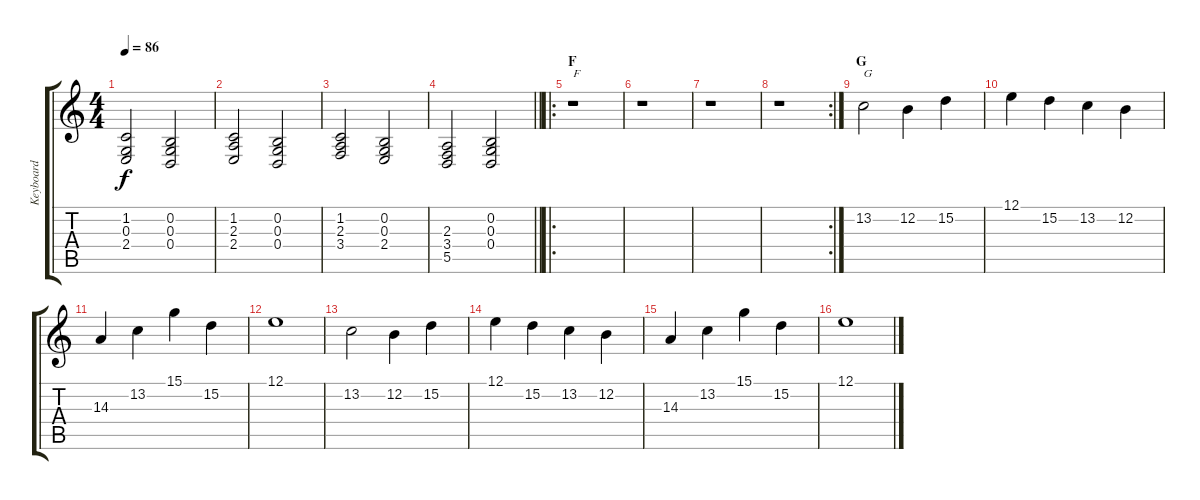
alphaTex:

\track ("Keyboard" "Keyboard") {instrument stringensemble1}
\staff {score tabs}
\tuning (E4 B3 G3 D3 A2 E2) {hide}
\ts (4 4)
\tempo 86
\clef g2
\ks c
(1.2 0.3 2.4).2{dy f} (0.2 0.3 0.4).2 |
(1.2 2.3 2.4).2 (0.2 0.3 0.4).2 |
(1.2 2.3 3.4).2 (0.2 0.3 2.4).2 |
\barLineRight lightlight
(2.3 3.4 5.5).2 (0.2 0.3 0.4).2 |
\ro
\section ("" "F")
r.1{txt "F"} |
r.1 |
r.1 |
\rc 2
r.1 |
\section ("" "G")
13.2.2{txt "G" instrument stringensemble1} 12.2.4 15.2.4 |
12.1.4 15.2.4 13.2.4 12.2.4 |
14.3.4 13.2.4 15.1.4 15.2.4 |
12.1.1 |
13.2.2 12.2.4 15.2.4 |
12.1.4 15.2.4 13.2.4 12.2.4 |
14.3.4 13.2.4 15.1.4 15.2.4 |
12.1.1
